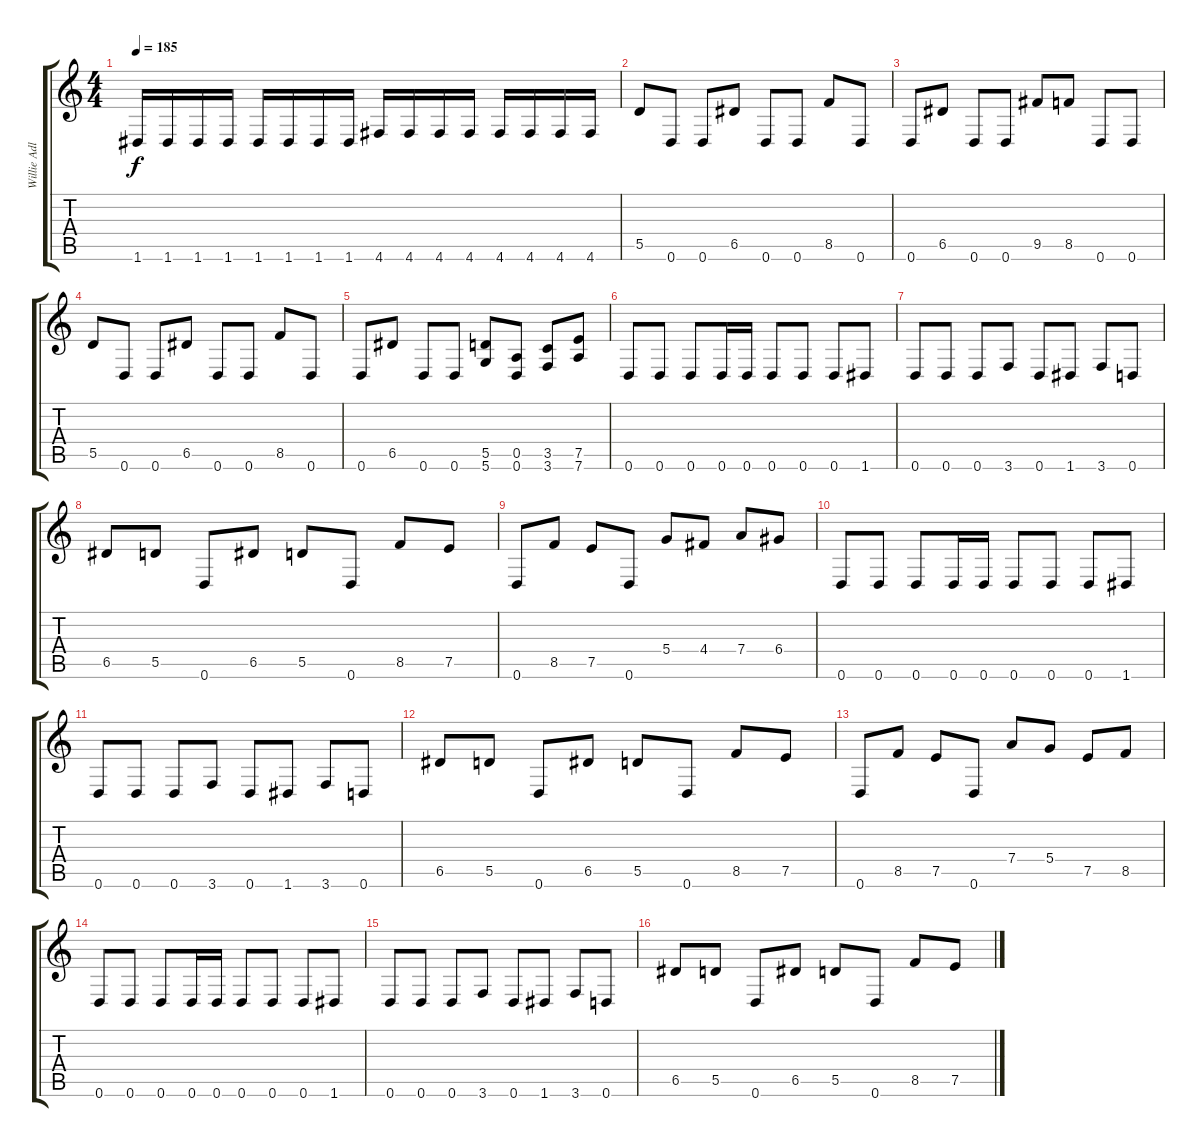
\track ("Willie Adler" "Willie Adl") {instrument distortionguitar}
\staff {score tabs}
\tuning (E4 B3 G3 D3 A2 D2) {hide}
\ts (4 4)
\tempo 185
\clef g2
\ks c
1.6.16{dy f} 1.6.16 1.6.16 1.6.16 1.6.16 1.6.16 1.6.16 1.6.16 4.6.16 4.6.16 4.6.16 4.6.16 4.6.16 4.6.16 4.6.16 4.6.16 |
5.5.8 0.6.8 0.6.8 6.5.8 0.6.8 0.6.8 8.5.8 0.6.8 |
0.6.8 6.5.8 0.6.8 0.6.8 9.5.8 8.5.8 0.6.8 0.6.8 |
5.5.8 0.6.8 0.6.8 6.5.8 0.6.8 0.6.8 8.5.8 0.6.8 |
0.6.8 6.5.8 0.6.8 0.6.8 (5.5 5.6).8 (0.5 0.6).8 (3.5 3.6).8 (7.5 7.6).8 |
0.6.8 0.6.8 0.6.8 0.6.16 0.6.16 0.6.8 0.6.8 0.6.8 1.6.8 |
0.6.8 0.6.8 0.6.8 3.6.8 0.6.8 1.6.8 3.6.8 0.6.8 |
6.5.8 5.5.8 0.6.8 6.5.8 5.5.8 0.6.8 8.5.8 7.5.8 |
0.6.8 8.5.8 7.5.8 0.6.8 5.4.8 4.4.8 7.4.8 6.4.8 |
0.6.8 0.6.8 0.6.8 0.6.16 0.6.16 0.6.8 0.6.8 0.6.8 1.6.8 |
0.6.8 0.6.8 0.6.8 3.6.8 0.6.8 1.6.8 3.6.8 0.6.8 |
6.5.8 5.5.8 0.6.8 6.5.8 5.5.8 0.6.8 8.5.8 7.5.8 |
0.6.8 8.5.8 7.5.8 0.6.8 7.4.8 5.4.8 7.5.8 8.5.8 |
0.6.8 0.6.8 0.6.8 0.6.16 0.6.16 0.6.8 0.6.8 0.6.8 1.6.8 |
0.6.8 0.6.8 0.6.8 3.6.8 0.6.8 1.6.8 3.6.8 0.6.8 |
6.5.8 5.5.8 0.6.8 6.5.8 5.5.8 0.6.8 8.5.8 7.5.8
